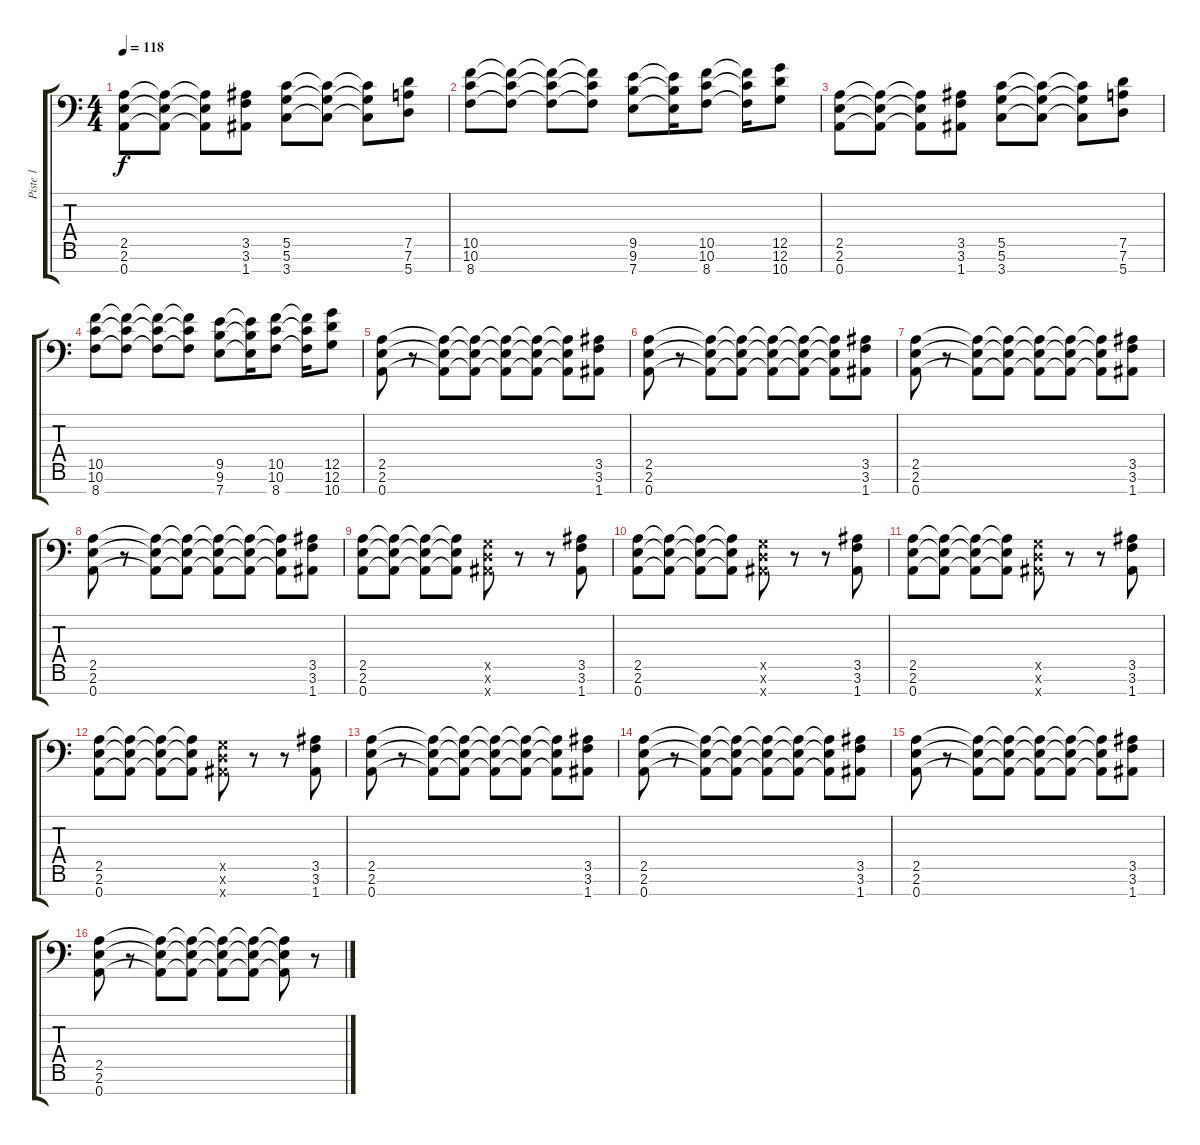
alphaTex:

\track ("Piste 1" "Piste 1") {instrument distortionguitar}
\staff {score tabs}
\tuning (D4 A3 F3 C3 G2 D2 A1) {hide}
\ts (4 4)
\tempo 118
\clef f4
\ks c
(2.5 2.6 0.7).8{dy f} (2.5{t} 2.6{t} 0.7{t}).8 (2.5{t} 2.6{t} 0.7{t}).8 (3.5 3.6 1.7).8 (5.5 5.6 3.7).8 (5.5{t} 5.6{t} 3.7{t}).8 (5.5{t} 5.6{t} 3.7{t}).8 (7.5 7.6 5.7).8 |
(10.5 10.6 8.7).8 (10.5{t} 10.6{t} 8.7{t}).8 (10.5{t} 10.6{t} 8.7{t}).8 (10.5{t} 10.6{t} 8.7{t}).8 (9.5 9.6 7.7).8 (9.5{t} 9.6{t} 7.7{t}).16 (10.5 10.6 8.7).8 (10.5{t} 10.6{t} 8.7{t}).16 (12.5 12.6 10.7).8 |
(2.5 2.6 0.7).8 (2.5{t} 2.6{t} 0.7{t}).8 (2.5{t} 2.6{t} 0.7{t}).8 (3.5 3.6 1.7).8 (5.5 5.6 3.7).8 (5.5{t} 5.6{t} 3.7{t}).8 (5.5{t} 5.6{t} 3.7{t}).8 (7.5 7.6 5.7).8 |
(10.5 10.6 8.7).8 (10.5{t} 10.6{t} 8.7{t}).8 (10.5{t} 10.6{t} 8.7{t}).8 (10.5{t} 10.6{t} 8.7{t}).8 (9.5 9.6 7.7).8 (9.5{t} 9.6{t} 7.7{t}).16 (10.5 10.6 8.7).8 (10.5{t} 10.6{t} 8.7{t}).16 (12.5 12.6 10.7).8 |
(2.5 2.6 0.7).8 r.8 (2.5{t} 2.6{t} 0.7{t}).8 (2.5{t} 2.6{t} 0.7{t}).8 (2.5{t} 2.6{t} 0.7{t}).8 (2.5{t} 2.6{t} 0.7{t}).8 (2.5{t} 2.6{t} 0.7{t}).8 (3.5 3.6 1.7).8 |
(2.5 2.6 0.7).8 r.8 (2.5{t} 2.6{t} 0.7{t}).8 (2.5{t} 2.6{t} 0.7{t}).8 (2.5{t} 2.6{t} 0.7{t}).8 (2.5{t} 2.6{t} 0.7{t}).8 (2.5{t} 2.6{t} 0.7{t}).8 (3.5 3.6 1.7).8 |
(2.5 2.6 0.7).8 r.8 (2.5{t} 2.6{t} 0.7{t}).8 (2.5{t} 2.6{t} 0.7{t}).8 (2.5{t} 2.6{t} 0.7{t}).8 (2.5{t} 2.6{t} 0.7{t}).8 (2.5{t} 2.6{t} 0.7{t}).8 (3.5 3.6 1.7).8 |
(2.5 2.6 0.7).8 r.8 (2.5{t} 2.6{t} 0.7{t}).8 (2.5{t} 2.6{t} 0.7{t}).8 (2.5{t} 2.6{t} 0.7{t}).8 (2.5{t} 2.6{t} 0.7{t}).8 (2.5{t} 2.6{t} 0.7{t}).8 (3.5 3.6 1.7).8 |
(2.5 2.6 0.7).8 (2.5{t} 2.6{t} 0.7{t}).8 (2.5{t} 2.6{t} 0.7{t}).8 (2.5{t} 2.6{t} 0.7{t}).8 (0.5{x} 0.6{x} 1.7{x}).8 r.8 r.8 (3.5 3.6 1.7).8 |
(2.5 2.6 0.7).8 (2.5{t} 2.6{t} 0.7{t}).8 (2.5{t} 2.6{t} 0.7{t}).8 (2.5{t} 2.6{t} 0.7{t}).8 (0.5{x} 0.6{x} 1.7{x}).8 r.8 r.8 (3.5 3.6 1.7).8 |
(2.5 2.6 0.7).8 (2.5{t} 2.6{t} 0.7{t}).8 (2.5{t} 2.6{t} 0.7{t}).8 (2.5{t} 2.6{t} 0.7{t}).8 (0.5{x} 0.6{x} 1.7{x}).8 r.8 r.8 (3.5 3.6 1.7).8 |
(2.5 2.6 0.7).8 (2.5{t} 2.6{t} 0.7{t}).8 (2.5{t} 2.6{t} 0.7{t}).8 (2.5{t} 2.6{t} 0.7{t}).8 (0.5{x} 0.6{x} 1.7{x}).8 r.8 r.8 (3.5 3.6 1.7).8 |
(2.5 2.6 0.7).8 r.8 (2.5{t} 2.6{t} 0.7{t}).8 (2.5{t} 2.6{t} 0.7{t}).8 (2.5{t} 2.6{t} 0.7{t}).8 (2.5{t} 2.6{t} 0.7{t}).8 (2.5{t} 2.6{t} 0.7{t}).8 (3.5 3.6 1.7).8 |
(2.5 2.6 0.7).8 r.8 (2.5{t} 2.6{t} 0.7{t}).8 (2.5{t} 2.6{t} 0.7{t}).8 (2.5{t} 2.6{t} 0.7{t}).8 (2.5{t} 2.6{t} 0.7{t}).8 (2.5{t} 2.6{t} 0.7{t}).8 (3.5 3.6 1.7).8 |
(2.5 2.6 0.7).8 r.8 (2.5{t} 2.6{t} 0.7{t}).8 (2.5{t} 2.6{t} 0.7{t}).8 (2.5{t} 2.6{t} 0.7{t}).8 (2.5{t} 2.6{t} 0.7{t}).8 (2.5{t} 2.6{t} 0.7{t}).8 (3.5 3.6 1.7).8 |
(2.5 2.6 0.7).8 r.8 (2.5{t} 2.6{t} 0.7{t}).8 (2.5{t} 2.6{t} 0.7{t}).8 (2.5{t} 2.6{t} 0.7{t}).8 (2.5{t} 2.6{t} 0.7{t}).8 (2.5{t} 2.6{t} 0.7{t}).8 r.8
